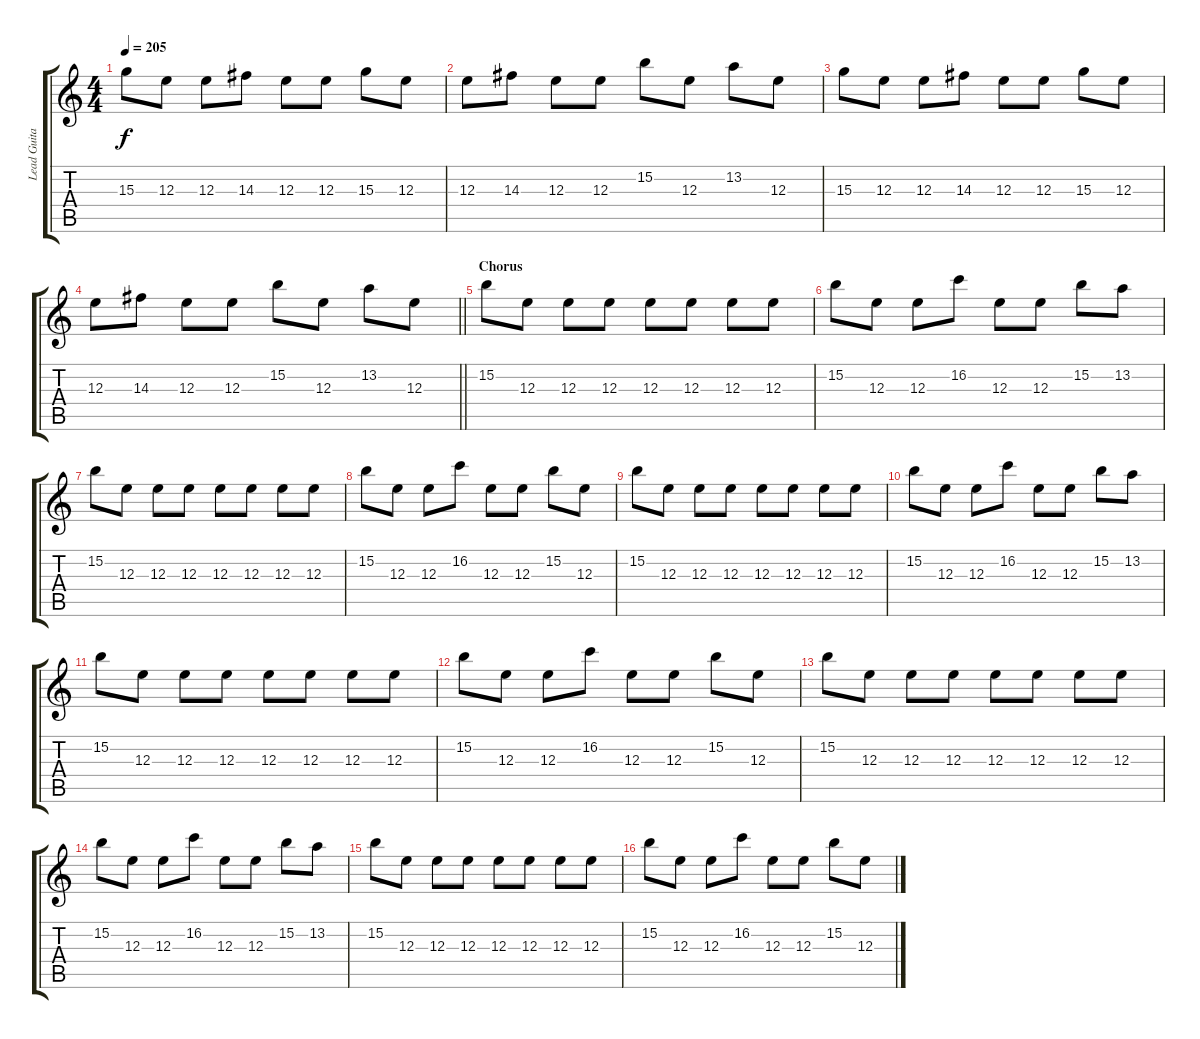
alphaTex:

\track ("Lead Guitar" "Lead Guita") {instrument distortionguitar}
\staff {score tabs}
\tuning (Db4 Ab3 E3 B2 Gb2 B1) {hide}
\ts (4 4)
\tempo 205
\clef g2
\ks c
15.3.8{dy f} 12.3.8 12.3.8 14.3.8 12.3.8 12.3.8 15.3.8 12.3.8 |
12.3.8 14.3.8 12.3.8 12.3.8 15.2.8 12.3.8 13.2.8 12.3.8 |
15.3.8 12.3.8 12.3.8 14.3.8 12.3.8 12.3.8 15.3.8 12.3.8 |
\barLineRight lightlight
12.3.8 14.3.8 12.3.8 12.3.8 15.2.8 12.3.8 13.2.8 12.3.8 |
\section ("" "Chorus")
15.2.8 12.3.8 12.3.8 12.3.8 12.3.8 12.3.8 12.3.8 12.3.8 |
15.2.8 12.3.8 12.3.8 16.2.8 12.3.8 12.3.8 15.2.8 13.2.8 |
15.2.8 12.3.8 12.3.8 12.3.8 12.3.8 12.3.8 12.3.8 12.3.8 |
15.2.8 12.3.8 12.3.8 16.2.8 12.3.8 12.3.8 15.2.8 12.3.8 |
15.2.8 12.3.8 12.3.8 12.3.8 12.3.8 12.3.8 12.3.8 12.3.8 |
15.2.8 12.3.8 12.3.8 16.2.8 12.3.8 12.3.8 15.2.8 13.2.8 |
15.2.8 12.3.8 12.3.8 12.3.8 12.3.8 12.3.8 12.3.8 12.3.8 |
15.2.8 12.3.8 12.3.8 16.2.8 12.3.8 12.3.8 15.2.8 12.3.8 |
15.2.8 12.3.8 12.3.8 12.3.8 12.3.8 12.3.8 12.3.8 12.3.8 |
15.2.8 12.3.8 12.3.8 16.2.8 12.3.8 12.3.8 15.2.8 13.2.8 |
15.2.8 12.3.8 12.3.8 12.3.8 12.3.8 12.3.8 12.3.8 12.3.8 |
15.2.8 12.3.8 12.3.8 16.2.8 12.3.8 12.3.8 15.2.8 12.3.8
